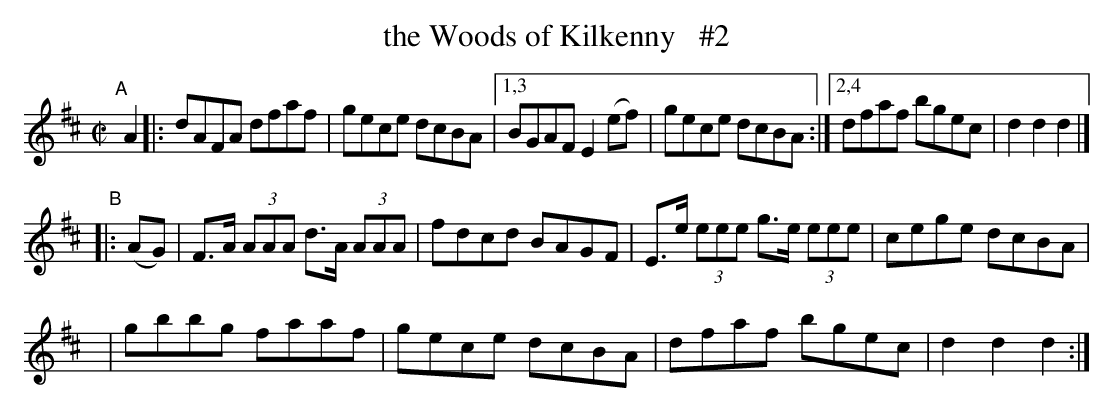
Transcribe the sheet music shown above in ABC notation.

X:1
T: the Woods of Kilkenny   #2
M: C|
L: 1/8
K: D
"^A"[|] A2 \
|: dAFA dfaf | gece dcBA |\
[1,3 BGAF E2(ef) | gece dcBA :|\
[2,4 dfaf bgec | d2d2d2 |]
"^B"|: (AG) \
| F>A (3AAA d>A (3AAA | fdcd BAGF \
| E>e (3eee g>e (3eee | cege dcBA |
y6 \
| gbbg faaf | gece dcBA \
| dfaf bgec | d2d2d2 :|
